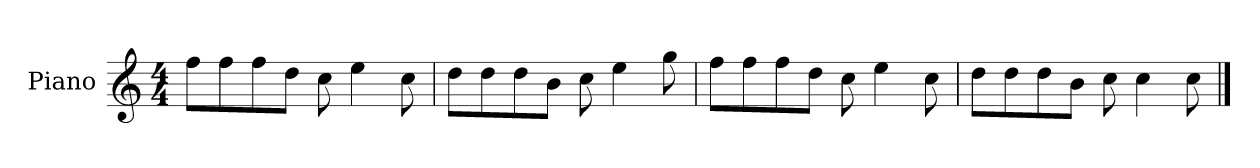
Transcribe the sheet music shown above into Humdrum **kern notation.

**kern
*part1
*staff1
*I"Piano
*I'P-no
*clefG2
*k[]
*M4/4
*MM90
=1
8ff\L
8ff\
8ff\
8dd\J
8cc\
4ee\
8cc\
=2
8dd\L
8dd\
8dd\
8b\J
8cc\
4ee\
8gg\
=3
8ff\L
8ff\
8ff\
8dd\J
8cc\
4ee\
8cc\
=4
8dd\L
8dd\
8dd\
8b\J
8cc\
4cc\
8cc\
==
*-
